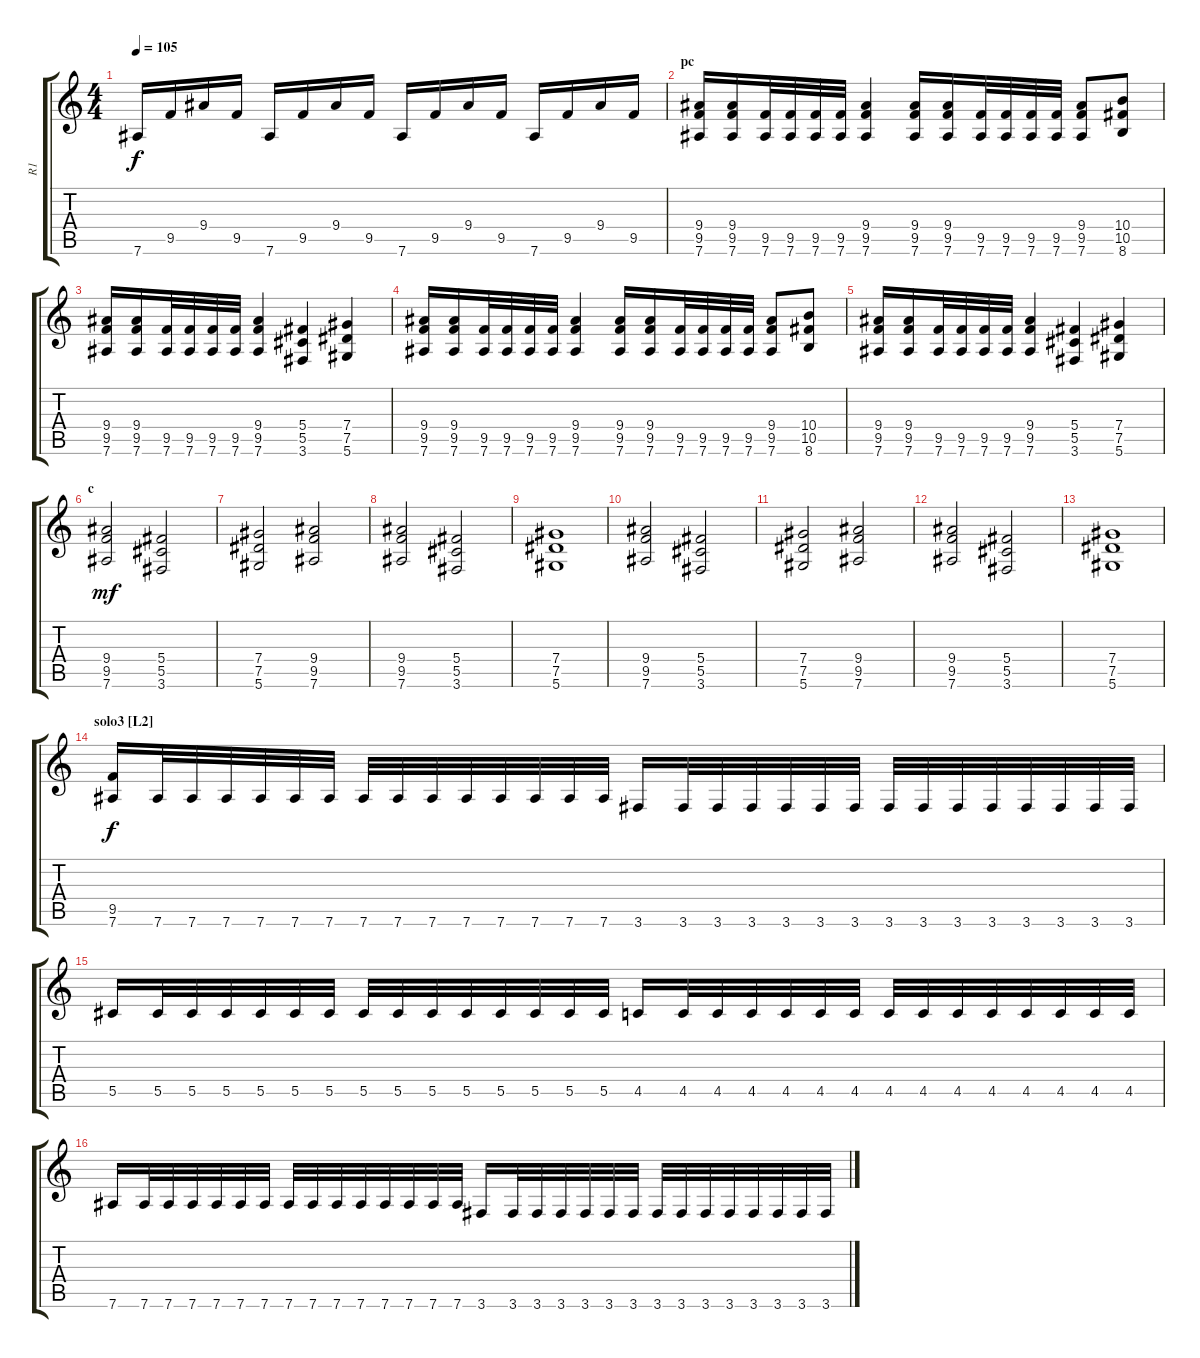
\track ("R1" "R1") {instrument distortionguitar}
\staff {score tabs}
\tuning (Eb4 Bb3 Gb3 Db3 Ab2 Eb2) {hide}
\ts (4 4)
\tempo 105
\clef g2
\ks c
7.6.16{dy f} 9.5.16 9.4.16 9.5.16 7.6.16 9.5.16 9.4.16 9.5.16 7.6.16 9.5.16 9.4.16 9.5.16 7.6.16 9.5.16 9.4.16 9.5.16 |
\section ("" "pc")
(9.4 9.5 7.6).16{volume 13 balance 3 instrument distortionguitar} (9.4 9.5 7.6).16 (9.5 7.6).32 (9.5 7.6).32 (9.5 7.6).32 (9.5 7.6).32 (9.4 9.5 7.6).4 (9.4 9.5 7.6).16 (9.4 9.5 7.6).16 (9.5 7.6).32 (9.5 7.6).32 (9.5 7.6).32 (9.5 7.6).32 (9.4 9.5 7.6).8 (10.4 10.5 8.6).8 |
(9.4 9.5 7.6).16 (9.4 9.5 7.6).16 (9.5 7.6).32 (9.5 7.6).32 (9.5 7.6).32 (9.5 7.6).32 (9.4 9.5 7.6).4 (5.4 5.5 3.6).4 (7.4 7.5 5.6).4 |
(9.4 9.5 7.6).16 (9.4 9.5 7.6).16 (9.5 7.6).32 (9.5 7.6).32 (9.5 7.6).32 (9.5 7.6).32 (9.4 9.5 7.6).4 (9.4 9.5 7.6).16 (9.4 9.5 7.6).16 (9.5 7.6).32 (9.5 7.6).32 (9.5 7.6).32 (9.5 7.6).32 (9.4 9.5 7.6).8 (10.4 10.5 8.6).8 |
(9.4 9.5 7.6).16 (9.4 9.5 7.6).16 (9.5 7.6).32 (9.5 7.6).32 (9.5 7.6).32 (9.5 7.6).32 (9.4 9.5 7.6).4 (5.4 5.5 3.6).4 (7.4 7.5 5.6).4 |
\section ("" "c")
(9.4 9.5 7.6).2{dy mf} (5.4 5.5 3.6).2 |
(7.4 7.5 5.6).2 (9.4 9.5 7.6).2 |
(9.4 9.5 7.6).2 (5.4 5.5 3.6).2 |
(7.4 7.5 5.6).1 |
(9.4 9.5 7.6).2 (5.4 5.5 3.6).2 |
(7.4 7.5 5.6).2 (9.4 9.5 7.6).2 |
(9.4 9.5 7.6).2 (5.4 5.5 3.6).2 |
(7.4 7.5 5.6).1 |
\section ("" "solo3 [L2]")
(9.5 7.6).16{dy f} 7.6.32 7.6.32 7.6.32 7.6.32 7.6.32 7.6.32 7.6.32 7.6.32 7.6.32 7.6.32 7.6.32 7.6.32 7.6.32 7.6.32 3.6.16 3.6.32 3.6.32 3.6.32 3.6.32 3.6.32 3.6.32 3.6.32 3.6.32 3.6.32 3.6.32 3.6.32 3.6.32 3.6.32 3.6.32 |
5.5.16 5.5.32 5.5.32 5.5.32 5.5.32 5.5.32 5.5.32 5.5.32 5.5.32 5.5.32 5.5.32 5.5.32 5.5.32 5.5.32 5.5.32 4.5.16 4.5.32 4.5.32 4.5.32 4.5.32 4.5.32 4.5.32 4.5.32 4.5.32 4.5.32 4.5.32 4.5.32 4.5.32 4.5.32 4.5.32 |
7.6.16 7.6.32 7.6.32 7.6.32 7.6.32 7.6.32 7.6.32 7.6.32 7.6.32 7.6.32 7.6.32 7.6.32 7.6.32 7.6.32 7.6.32 3.6.16 3.6.32 3.6.32 3.6.32 3.6.32 3.6.32 3.6.32 3.6.32 3.6.32 3.6.32 3.6.32 3.6.32 3.6.32 3.6.32 3.6.32
